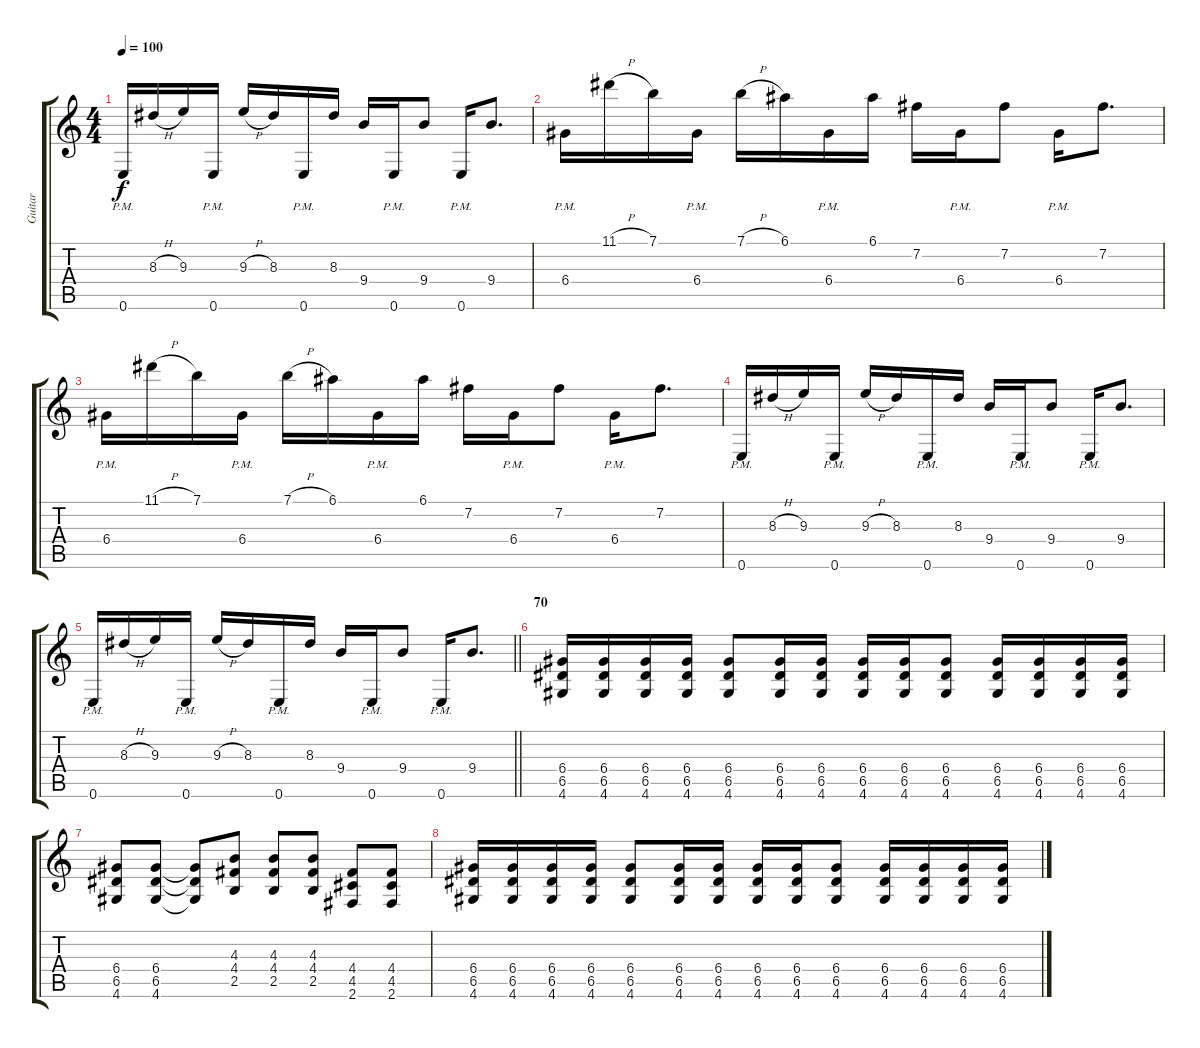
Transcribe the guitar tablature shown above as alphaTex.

\track ("Guitar" "Guitar") {instrument distortionguitar}
\staff {score tabs}
\tuning (E4 B3 G3 D3 A2 E2) {hide}
\ts (4 4)
\tempo 100
\clef g2
\ks c
0.6{pm}.16{dy f} 8.3{h}.16 9.3.16 0.6{pm}.16 9.3{h}.16 8.3.16 0.6{pm}.16 8.3.16 9.4.16 0.6{pm}.16 9.4.8 0.6{pm}.16 9.4.8{d} |
6.4{pm}.16 11.1{h}.16 7.1.16 6.4{pm}.16 7.1{h}.16 6.1.16 6.4{pm}.16 6.1.16 7.2.16 6.4{pm}.16 7.2.8 6.4{pm}.16 7.2.8{d} |
6.4{pm}.16 11.1{h}.16 7.1.16 6.4{pm}.16 7.1{h}.16 6.1.16 6.4{pm}.16 6.1.16 7.2.16 6.4{pm}.16 7.2.8 6.4{pm}.16 7.2.8{d} |
0.6{pm}.16 8.3{h}.16 9.3.16 0.6{pm}.16 9.3{h}.16 8.3.16 0.6{pm}.16 8.3.16 9.4.16 0.6{pm}.16 9.4.8 0.6{pm}.16 9.4.8{d} |
\barLineRight lightlight
0.6{pm}.16 8.3{h}.16 9.3.16 0.6{pm}.16 9.3{h}.16 8.3.16 0.6{pm}.16 8.3.16 9.4.16 0.6{pm}.16 9.4.8 0.6{pm}.16 9.4.8{d} |
\section ("" "70")
(6.4 6.5 4.6).16 (6.4 6.5 4.6).16 (6.4 6.5 4.6).16 (6.4 6.5 4.6).16 (6.4 6.5 4.6).8 (6.4 6.5 4.6).16 (6.4 6.5 4.6).16 (6.4 6.5 4.6).16 (6.4 6.5 4.6).16 (6.4 6.5 4.6).8 (6.4 6.5 4.6).16 (6.4 6.5 4.6).16 (6.4 6.5 4.6).16 (6.4 6.5 4.6).16 |
(6.4 6.5 4.6).8 (6.4 6.5 4.6).8 (6.4{t} 6.5{t} 4.6{t}).8 (4.3 4.4 2.5).8 (4.3 4.4 2.5).8 (4.3 4.4 2.5).8 (4.4 4.5 2.6).8 (4.4 4.5 2.6).8 |
(6.4 6.5 4.6).16 (6.4 6.5 4.6).16 (6.4 6.5 4.6).16 (6.4 6.5 4.6).16 (6.4 6.5 4.6).8 (6.4 6.5 4.6).16 (6.4 6.5 4.6).16 (6.4 6.5 4.6).16 (6.4 6.5 4.6).16 (6.4 6.5 4.6).8 (6.4 6.5 4.6).16 (6.4 6.5 4.6).16 (6.4 6.5 4.6).16 (6.4 6.5 4.6).16
